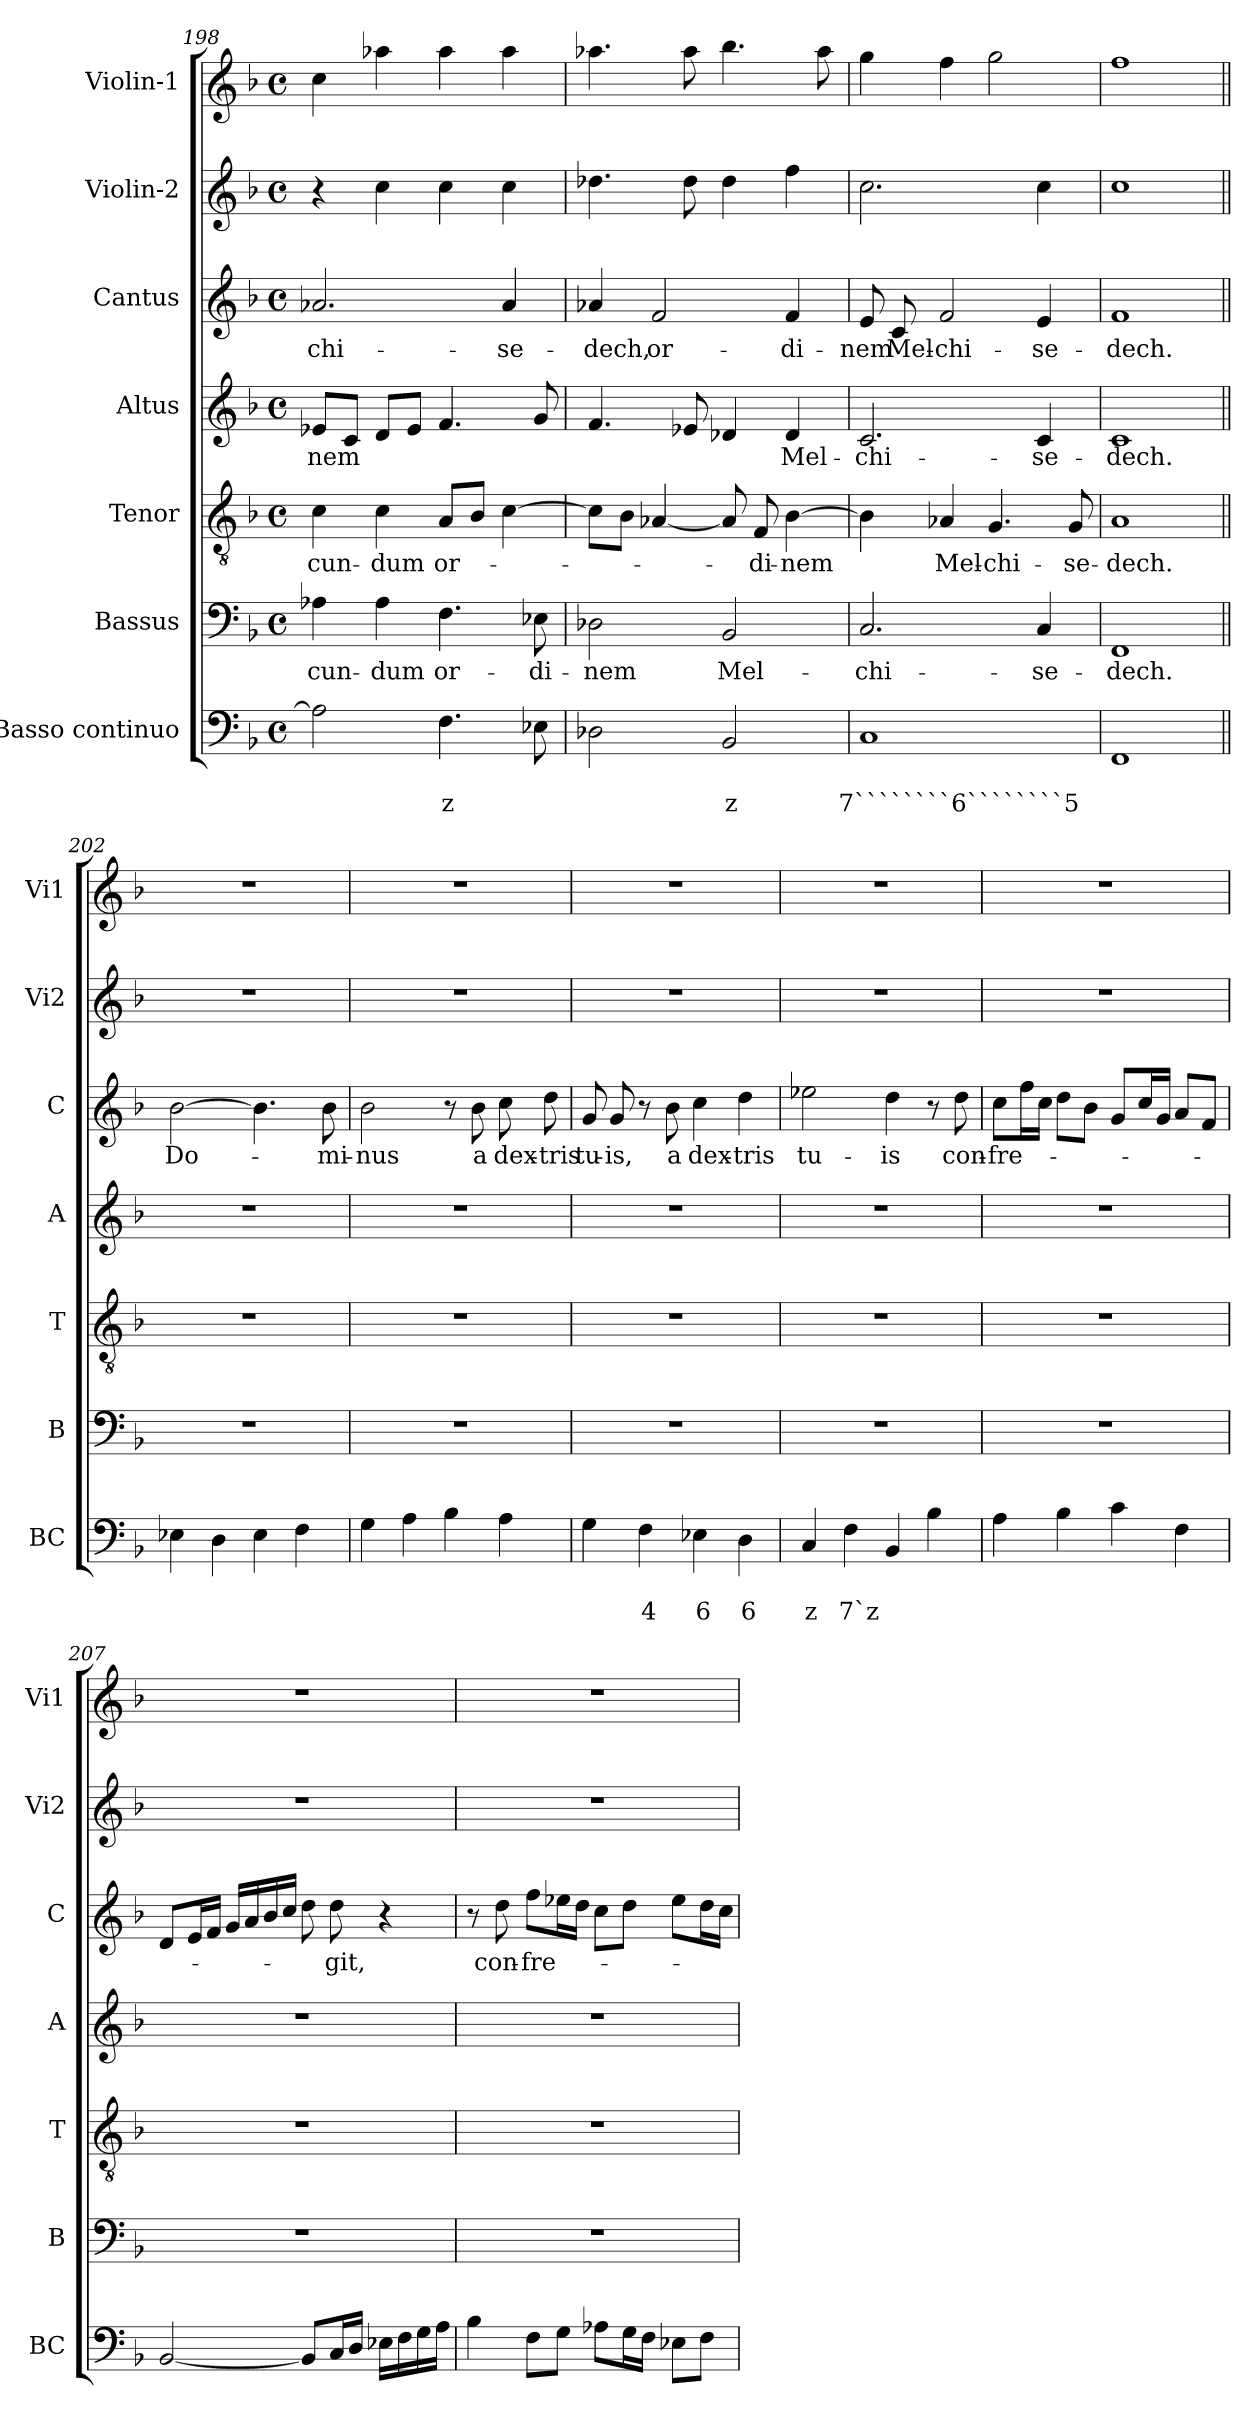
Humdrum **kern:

**kern	**text	**text	**kern	**text	**kern	**text	**kern	**text	**kern	**text	**kern	**kern
*part7	*part7	*part7	*part6	*part6	*part5	*part5	*part4	*part4	*part3	*part3	*part2	*part1
*staff7	*staff7	*staff7	*staff6	*staff6	*staff5	*staff5	*staff4	*staff4	*staff3	*staff3	*staff2	*staff1
*I"Basso continuo	*	*	*I"Bassus	*	*I"Tenor	*	*I"Altus	*	*I"Cantus	*	*I"Violin-2	*I"Violin-1
*I'BC	*	*	*I'B	*	*I'T	*	*I'A	*	*I'C	*	*I'Vi2	*I'Vi1
!!LO:PB:g=z
*clefF4	*	*	*clefF4	*	*clefGv2	*	*clefG2	*	*clefG2	*	*clefG2	*clefG2
*k[b-]	*	*	*k[b-]	*	*k[b-]	*	*k[b-]	*	*k[b-]	*	*k[b-]	*k[b-]
*F:	*	*	*F:	*	*F:	*	*F:	*	*F:	*	*F:	*F:
*M4/4	*	*	*M4/4	*	*M4/4	*	*M4/4	*	*M4/4	*	*M4/4	*M4/4
*met(c)	*	*	*met(c)	*	*met(c)	*	*met(c)	*	*met(c)	*	*met(c)	*met(c)
=198	=198	=198	=198	=198	=198	=198	=198	=198	=198	=198	=198	=198
!	!	!	!	!LO:LY:b	!	!LO:LY:b	!	!LO:LY:b	!	!LO:LY:b	!	!
2A-\]	.	.	4A-X\	-cun-	4c\	-cun-	8e-X/L	-nem	2.a-X/	-chi-	4r	4cc\
.	.	.	.	.	.	.	8c/J	.	.	.	.	.
!	!	!	!	!LO:LY:b	!	!LO:LY:b	!	!	!	!	!	!
.	.	.	4A-\	-dum	4c\	-dum	8d/L	.	.	.	4cc\	4aa-X\
.	.	.	.	.	.	.	8e-/J	.	.	.	.	.
!	!	!LO:LY:b	!	!LO:LY:b	!	!LO:LY:b	!	!	!	!	!	!
4.F\	.	z	4.F\	or-	8A/L	or-	4.f/	.	.	.	4cc\	4aa-\
.	.	.	.	.	8B-/J	.	.	.	.	.	.	.
!	!	!	!	!	!	!	!	!	!	!LO:LY:b	!	!
.	.	.	.	.	[4c\	.	.	.	4a-/	-se-	4cc\	4aa-\
!	!	!	!	!LO:LY:b	!	!	!	!	!	!	!	!
8E-X\	.	.	8E-X\	-di-	.	.	8g/	.	.	.	.	.
=199	=199	=199	=199	=199	=199	=199	=199	=199	=199	=199	=199	=199
!	!	!	!	!LO:LY:b	!	!	!	!	!	!LO:LY:b	!	!
2D-X\	.	.	2D-X\	-nem	8c\L]	.	4.f/	.	4a-X/	-dech,	4.dd-X\	4.aa-X\
.	.	.	.	.	8B-\J	.	.	.	.	.	.	.
!	!	!	!	!	!	!	!	!	!	!LO:LY:b	!	!
.	.	.	.	.	[4A-X/	.	.	.	2f/	or-	.	.
.	.	.	.	.	.	.	8e-X/	.	.	.	8dd-\	8aa-\
!	!	!LO:LY:b	!	!LO:LY:b	!	!	!	!	!	!	!	!
2BB-/	.	z	2BB-/	Mel-	8A-/]	.	4d-X/	.	.	.	4dd-\	4.bb-\
!	!	!	!	!	!	!LO:LY:b	!	!	!	!	!	!
.	.	.	.	.	8F/	-di-	.	.	.	.	.	.
!	!	!	!	!	!	!LO:LY:b	!	!LO:LY:b	!	!LO:LY:b	!	!
.	.	.	.	.	[4B-\	-nem	4d-/	Mel-	4f/	-di-	4ff\	.
.	.	.	.	.	.	.	.	.	.	.	.	8aa-\
=200	=200	=200	=200	=200	=200	=200	=200	=200	=200	=200	=200	=200
!	!	!LO:LY:b	!	!LO:LY:b	!	!	!	!LO:LY:b	!	!LO:LY:b	!	!
1C	.	7````````6````````5	2.C/	-chi-	4B-\]	.	2.c/	-chi-	8e/	-nem	2.cc\	4gg\
!	!	!	!	!	!	!	!	!	!	!LO:LY:b	!	!
.	.	.	.	.	.	.	.	.	8c/	Mel-	.	.
!	!	!	!	!	!	!LO:LY:b	!	!	!	!LO:LY:b	!	!
.	.	.	.	.	4A-X/	Mel-	.	.	2f/	-chi-	.	4ff\
!	!	!	!	!	!	!LO:LY:b	!	!	!	!	!	!
.	.	.	.	.	4.G/	-chi-	.	.	.	.	.	2gg\
!	!	!	!	!LO:LY:b	!	!	!	!LO:LY:b	!	!LO:LY:b	!	!
.	.	.	4C/	-se-	.	.	4c/	-se-	4e/	-se-	4cc\	.
!	!	!	!	!	!	!LO:LY:b	!	!	!	!	!	!
.	.	.	.	.	8G/	-se-	.	.	.	.	.	.
=201	=201	=201	=201	=201	=201	=201	=201	=201	=201	=201	=201	=201
!	!	!	!	!LO:LY:b	!	!LO:LY:b	!	!LO:LY:b	!	!LO:LY:b	!	!
1FF	.	.	1FF	-dech.	1A	-dech.	1c	-dech.	1f	-dech.	1cc	1ff
!!LO:LB:g=z
=202||	=202||	=202||	=202||	=202||	=202||	=202||	=202||	=202||	=202||	=202||	=202||	=202||
!	!	!	!	!	!	!	!	!	!	!LO:LY:b	!	!
4E-X\	.	.	1r	.	1r	.	1r	.	[2b-\	Do-	1r	1r
4D\	.	.	.	.	.	.	.	.	.	.	.	.
4E-\	.	.	.	.	.	.	.	.	4.b-\]	.	.	.
4F\	.	.	.	.	.	.	.	.	.	.	.	.
!	!	!	!	!	!	!	!	!	!	!LO:LY:b	!	!
.	.	.	.	.	.	.	.	.	8b-\	-mi-	.	.
=203	=203	=203	=203	=203	=203	=203	=203	=203	=203	=203	=203	=203
!	!	!	!	!	!	!	!	!	!	!LO:LY:b	!	!
4G\	.	.	1r	.	1r	.	1r	.	2b-\	-nus	1r	1r
4A\	.	.	.	.	.	.	.	.	.	.	.	.
4B-\	.	.	.	.	.	.	.	.	8r	.	.	.
!	!	!	!	!	!	!	!	!	!	!LO:LY:b	!	!
.	.	.	.	.	.	.	.	.	8b-\	a	.	.
!	!	!	!	!	!	!	!	!	!	!LO:LY:b	!	!
4A\	.	.	.	.	.	.	.	.	8cc\	dex-	.	.
!	!	!	!	!	!	!	!	!	!	!LO:LY:b	!	!
.	.	.	.	.	.	.	.	.	8dd\	-tris	.	.
=204	=204	=204	=204	=204	=204	=204	=204	=204	=204	=204	=204	=204
!	!	!	!	!	!	!	!	!	!	!LO:LY:b	!	!
4G\	.	.	1r	.	1r	.	1r	.	8g/	tu-	1r	1r
!	!	!	!	!	!	!	!	!	!	!LO:LY:b	!	!
.	.	.	.	.	.	.	.	.	8g/	-is,	.	.
!	!	!LO:LY:b	!	!	!	!	!	!	!	!	!	!
4F\	.	4	.	.	.	.	.	.	8r	.	.	.
!	!	!	!	!	!	!	!	!	!	!LO:LY:b	!	!
.	.	.	.	.	.	.	.	.	8b-\	a	.	.
!	!	!LO:LY:b	!	!	!	!	!	!	!	!LO:LY:b	!	!
4E-X\	.	6	.	.	.	.	.	.	4cc\	dex-	.	.
!	!	!LO:LY:b	!	!	!	!	!	!	!	!LO:LY:b	!	!
4D\	.	6	.	.	.	.	.	.	4dd\	-tris	.	.
=205	=205	=205	=205	=205	=205	=205	=205	=205	=205	=205	=205	=205
!	!	!LO:LY:b	!	!	!	!	!	!	!	!LO:LY:b	!	!
4C/	.	z	1r	.	1r	.	1r	.	2ee-X\	tu-	1r	1r
!	!	!LO:LY:b	!	!	!	!	!	!	!	!	!	!
4F\	.	7`z	.	.	.	.	.	.	.	.	.	.
!	!	!	!	!	!	!	!	!	!	!LO:LY:b	!	!
4BB-/	.	.	.	.	.	.	.	.	4dd\	-is	.	.
4B-\	.	.	.	.	.	.	.	.	8r	.	.	.
!	!	!	!	!	!	!	!	!	!	!LO:LY:b	!	!
.	.	.	.	.	.	.	.	.	8dd\	con-	.	.
=206	=206	=206	=206	=206	=206	=206	=206	=206	=206	=206	=206	=206
!	!	!	!	!	!	!	!	!	!	!LO:LY:b	!	!
4A\	.	.	1r	.	1r	.	1r	.	8cc\L	-fre-	1r	1r
.	.	.	.	.	.	.	.	.	16ff\L	.	.	.
.	.	.	.	.	.	.	.	.	16cc\JJ	.	.	.
4B-\	.	.	.	.	.	.	.	.	8dd\L	.	.	.
.	.	.	.	.	.	.	.	.	8b-\J	.	.	.
4c\	.	.	.	.	.	.	.	.	8g/L	.	.	.
.	.	.	.	.	.	.	.	.	16cc/L	.	.	.
.	.	.	.	.	.	.	.	.	16g/JJ	.	.	.
4F\	.	.	.	.	.	.	.	.	8a/L	.	.	.
.	.	.	.	.	.	.	.	.	8f/J	.	.	.
!!LO:PB:g=z
=207	=207	=207	=207	=207	=207	=207	=207	=207	=207	=207	=207	=207
[2BB-/	.	.	1r	.	1r	.	1r	.	8d/L	.	1r	1r
.	.	.	.	.	.	.	.	.	16e/L	.	.	.
.	.	.	.	.	.	.	.	.	16f/JJ	.	.	.
.	.	.	.	.	.	.	.	.	16g/LL	.	.	.
.	.	.	.	.	.	.	.	.	16a/	.	.	.
.	.	.	.	.	.	.	.	.	16b-/	.	.	.
.	.	.	.	.	.	.	.	.	16cc/JJ	.	.	.
8BB-/L]	.	.	.	.	.	.	.	.	8dd\	.	.	.
!	!	!	!	!	!	!	!	!	!	!LO:LY:b	!	!
16C/L	.	.	.	.	.	.	.	.	8dd\	-git,	.	.
16D/JJ	.	.	.	.	.	.	.	.	.	.	.	.
16E-X\LL	.	.	.	.	.	.	.	.	4r	.	.	.
16F\	.	.	.	.	.	.	.	.	.	.	.	.
16G\	.	.	.	.	.	.	.	.	.	.	.	.
16A\JJ	.	.	.	.	.	.	.	.	.	.	.	.
=208	=208	=208	=208	=208	=208	=208	=208	=208	=208	=208	=208	=208
4B-\	.	.	1r	.	1r	.	1r	.	8r	.	1r	1r
!	!	!	!	!	!	!	!	!	!	!LO:LY:b	!	!
.	.	.	.	.	.	.	.	.	8dd\	con-	.	.
!	!	!	!	!	!	!	!	!	!	!LO:LY:b	!	!
8F\L	.	.	.	.	.	.	.	.	8ff\L	-fre-	.	.
8G\J	.	.	.	.	.	.	.	.	16ee-X\L	.	.	.
.	.	.	.	.	.	.	.	.	16dd\JJ	.	.	.
8A-X\L	.	.	.	.	.	.	.	.	8cc\L	.	.	.
16G\L	.	.	.	.	.	.	.	.	8dd\J	.	.	.
16F\JJ	.	.	.	.	.	.	.	.	.	.	.	.
8E-X\L	.	.	.	.	.	.	.	.	8ee-\L	.	.	.
8F\J	.	.	.	.	.	.	.	.	16dd\L	.	.	.
.	.	.	.	.	.	.	.	.	16cc\JJ	.	.	.
=	=	=	=	=	=	=	=	=	=	=	=	=
*-	*-	*-	*-	*-	*-	*-	*-	*-	*-	*-	*-	*-
